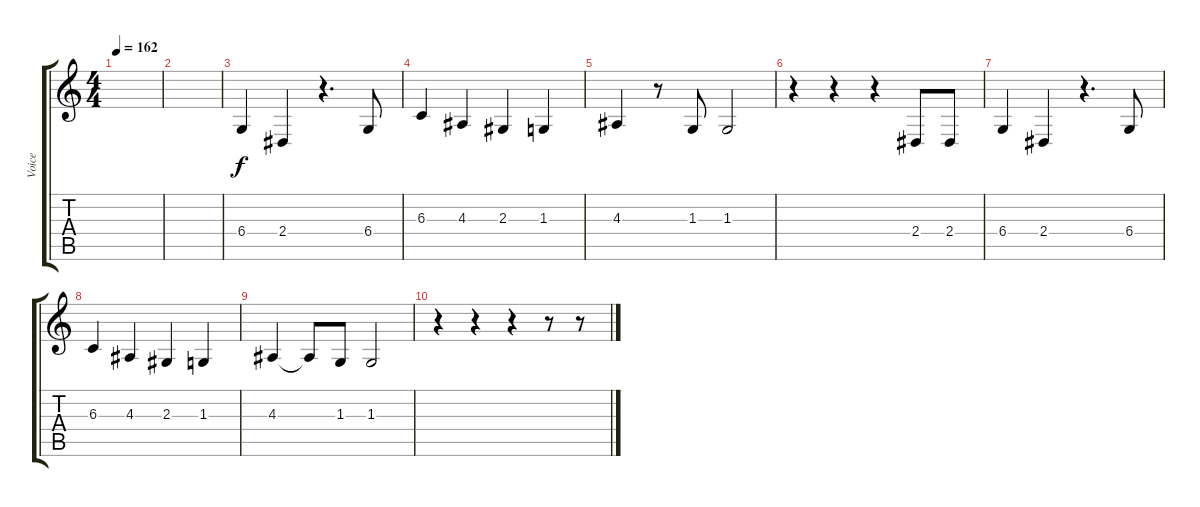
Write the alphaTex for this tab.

\track ("Voice" "Voice") {instrument lead2sawtooth}
\staff {score tabs}
\tuning (Eb4 Bb3 Gb3 Db3 Ab2 Eb2) {hide}
\ts (4 4)
\tempo 162
\clef g2
\ks c
|
|
6.4.4 2.4.4 r.4{d} 6.4.8 |
6.3.4 4.3.4 2.3.4 1.3.4 |
4.3.4 r.8 1.3.8 1.3.2 |
r.4 r.4 r.4 2.4.8 2.4.8 |
6.4.4 2.4.4 r.4{d} 6.4.8 |
6.3.4 4.3.4 2.3.4 1.3.4 |
4.3.4 4.3{t}.8 1.3.8 1.3.2 |
r.4 r.4 r.4 r.8 r.8
